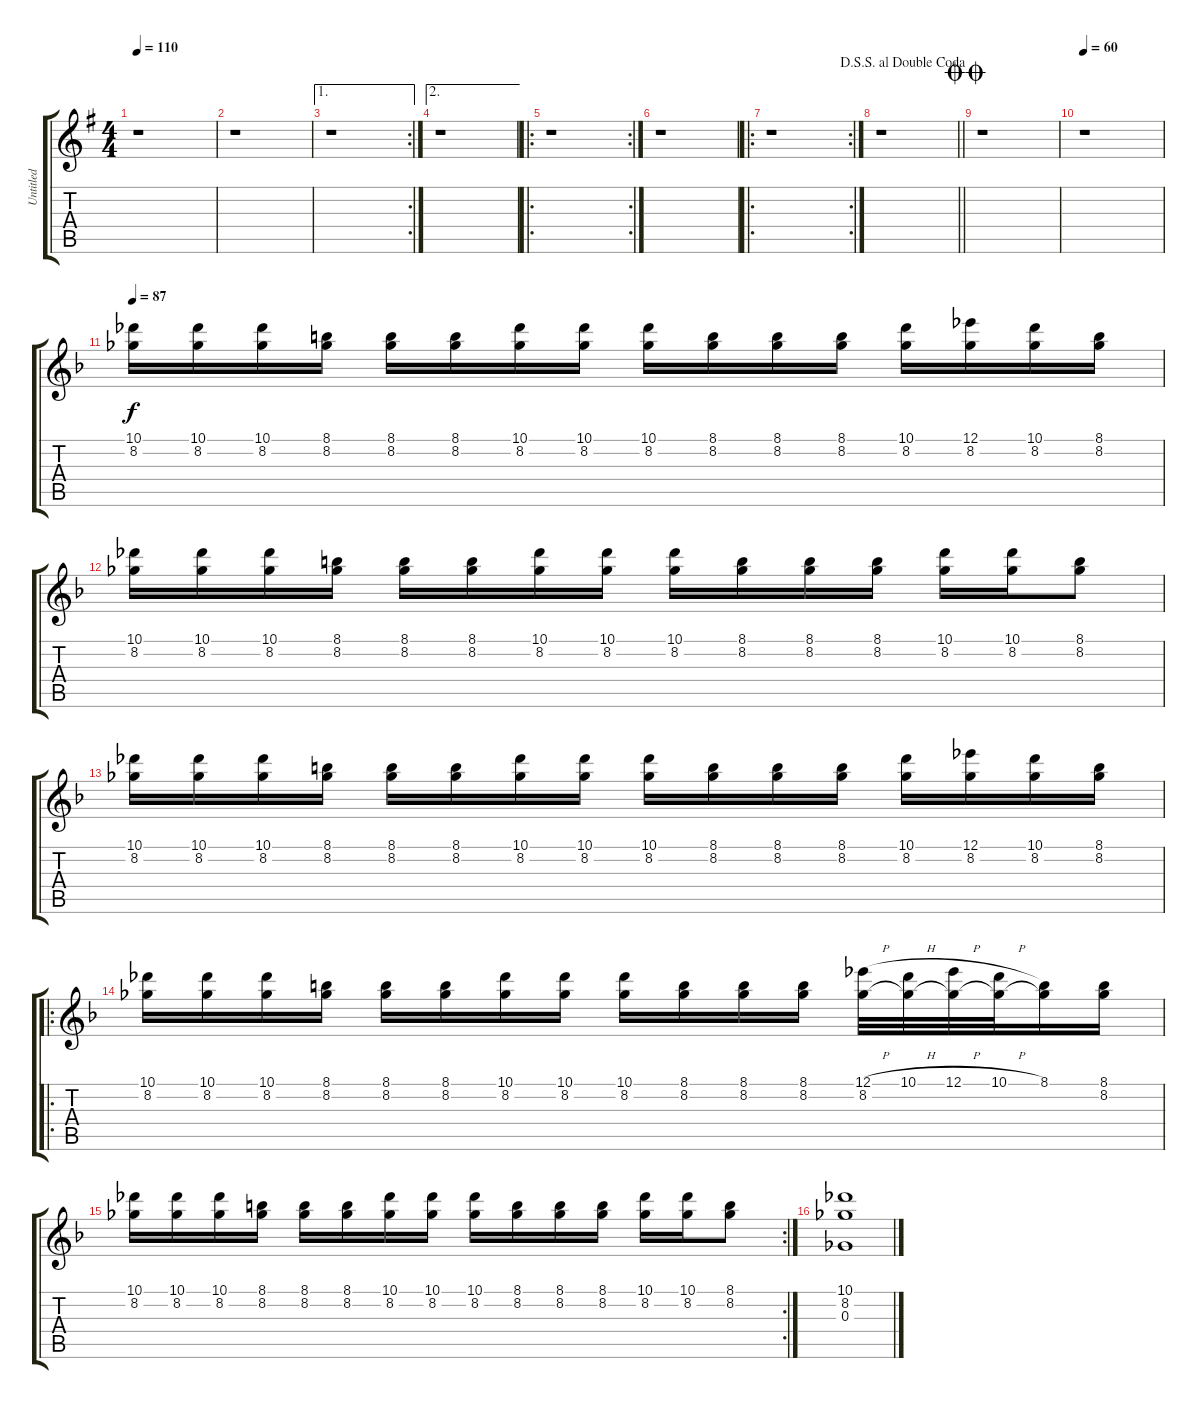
\track ("Untitled" "Untitled") {instrument acousticguitarsteel}
\staff {score tabs}
\tuning (Eb4 Bb3 Gb3 Db3 Ab2 Eb2) {hide}
\ts (4 4)
\tempo 110
\clef g2
\ks g
r.1{dy f} |
r.1 |
\ae 1
\rc 2
r.1 |
\ae 2
r.1 |
\ro
\rc 2
r.1 |
r.1 |
\ro
\rc 2
r.1 |
\jump dalsegnosegnoaldoublecoda
\barLineRight lightlight
r.1 |
\jump doublecoda
r.1 |
\tempo 60
r.1 |
\tempo 87
\ks f
(10.1 8.2).16 (10.1 8.2).16 (10.1 8.2).16 (8.1 8.2).16 (8.1 8.2).16 (8.1 8.2).16 (10.1 8.2).16 (10.1 8.2).16 (10.1 8.2).16 (8.1 8.2).16 (8.1 8.2).16 (8.1 8.2).16 (10.1 8.2).16 (12.1 8.2).16 (10.1 8.2).16 (8.1 8.2).16 |
(10.1 8.2).16 (10.1 8.2).16 (10.1 8.2).16 (8.1 8.2).16 (8.1 8.2).16 (8.1 8.2).16 (10.1 8.2).16 (10.1 8.2).16 (10.1 8.2).16 (8.1 8.2).16 (8.1 8.2).16 (8.1 8.2).16 (10.1 8.2).16 (10.1 8.2).16 (8.1 8.2).8 |
(10.1 8.2).16 (10.1 8.2).16 (10.1 8.2).16 (8.1 8.2).16 (8.1 8.2).16 (8.1 8.2).16 (10.1 8.2).16 (10.1 8.2).16 (10.1 8.2).16 (8.1 8.2).16 (8.1 8.2).16 (8.1 8.2).16 (10.1 8.2).16 (12.1 8.2).16 (10.1 8.2).16 (8.1 8.2).16 |
\ro
(10.1 8.2).16 (10.1 8.2).16 (10.1 8.2).16 (8.1 8.2).16 (8.1 8.2).16 (8.1 8.2).16 (10.1 8.2).16 (10.1 8.2).16 (10.1 8.2).16 (8.1 8.2).16 (8.1 8.2).16 (8.1 8.2).16 (12.1{h} 8.2).32 (10.1{h} 8.2{t}).32 (12.1{h} 8.2{t}).32 (10.1{h} 8.2{t}).32 (8.1 8.2{t}).16 (8.1 8.2).16 |
\rc 2
(10.1 8.2).16 (10.1 8.2).16 (10.1 8.2).16 (8.1 8.2).16 (8.1 8.2).16 (8.1 8.2).16 (10.1 8.2).16 (10.1 8.2).16 (10.1 8.2).16 (8.1 8.2).16 (8.1 8.2).16 (8.1 8.2).16 (10.1 8.2).16 (10.1 8.2).16 (8.1 8.2).8 |
(10.1 8.2 0.3).1
